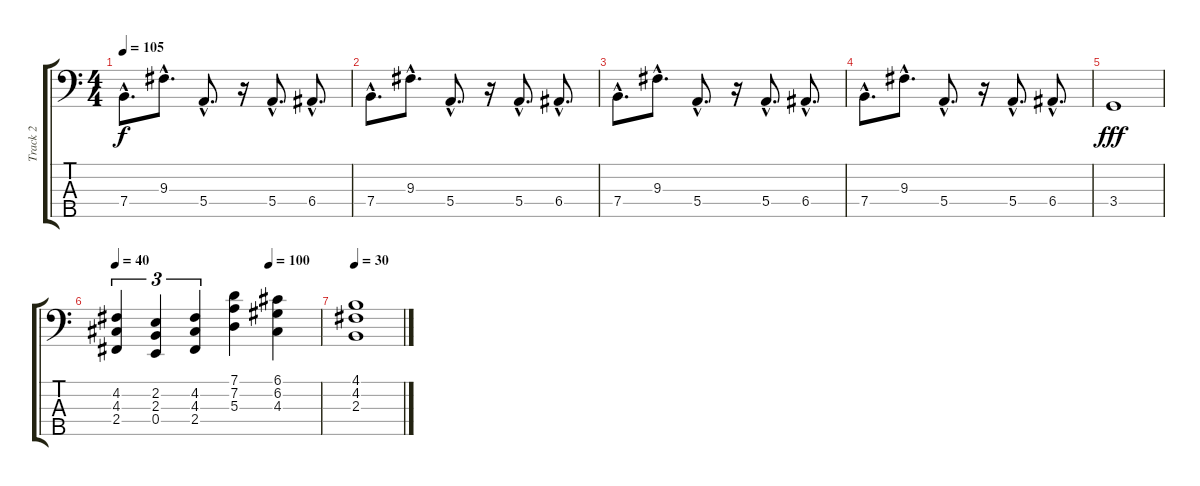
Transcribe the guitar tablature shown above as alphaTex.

\track ("Track 2" "Track 2") {instrument electricbassfinger}
\staff {score tabs}
\tuning (G2 D2 A1 E1 B0) {hide}
\ts (4 4)
\tempo 105
\clef f4
\ks c
7.4{hac}.8{d dy f} 9.3{hac}.8{d} 5.4{hac}.8{d} r.16 5.4{hac}.8{d} 6.4{hac}.8{d} |
7.4{hac}.8{d} 9.3{hac}.8{d} 5.4{hac}.8{d} r.16 5.4{hac}.8{d} 6.4{hac}.8{d} |
7.4{hac}.8{d} 9.3{hac}.8{d} 5.4{hac}.8{d} r.16 5.4{hac}.8{d} 6.4{hac}.8{d} |
7.4{hac}.8{d} 9.3{hac}.8{d} 5.4{hac}.8{d} r.16 5.4{hac}.8{d} 6.4{hac}.8{d} |
3.4.1{dy fff} |
\tempo 40
\tempo (100 0.75)
(4.2 4.3 2.4).4{tu (3 2)} (2.2 2.3 0.4).4{tu (3 2)} (4.2 4.3 2.4).4{tu (3 2)} (7.1 7.2 5.3).4 (6.1 6.2 4.3).4 |
\tempo 20
\tempo 30
(4.1 4.2 2.3).1
